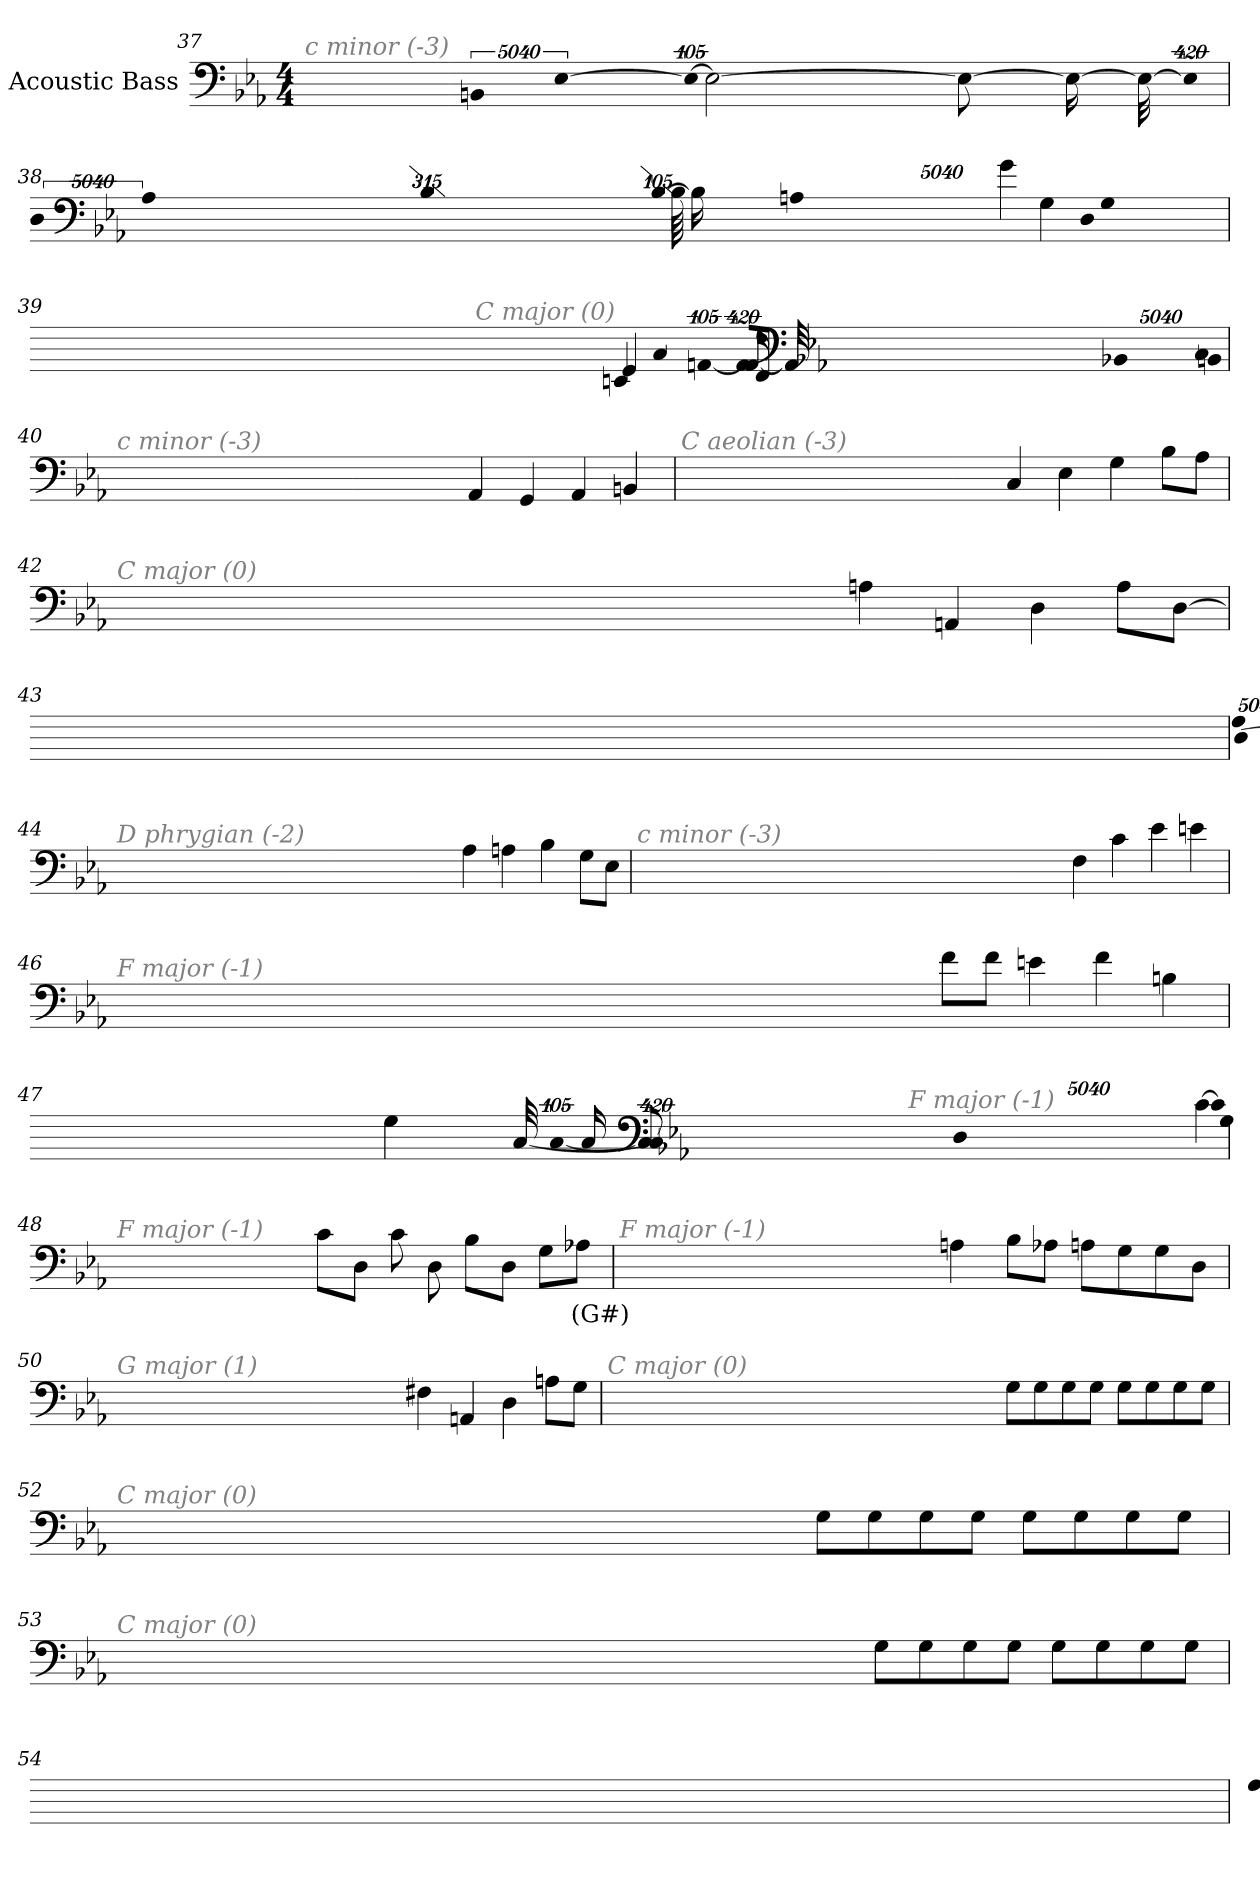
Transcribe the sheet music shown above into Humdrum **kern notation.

**kern	**text
*part1	*part1
*staff1	*staff1
*I"Acoustic Bass	*
*clefF4	*
*ITrd7c12	*
*k[b-e-a-]	*
*E-:	*
*M4/4	*
=37	=37
!LO:TX:i:color=#808080:t=c minor (-3)	!
!LO:N:vis=8	!
40320%3347BBBn	.
!LO:N:vis=4	!
[20160%3347EE-	.
!LO:N:vis=1024	!
13440%13EE-_	.
2EE-_	.
8EE-_	.
16EE-_	.
32EE-_	.
!LO:N:vis=1024%31	!
13440%407EE-]	.
=38	=38
!LO:TX:i:color=#808080:t=F major (-1)	!
4G	.
4GG	.
!LO:N:vis=8	!
40320%3347DDL	.
!LO:N:vis=8	!
40320%3347GG	.
!LO:N:vis=8	!
40320%3347AAnJ	.
!LO:N:vis=1024	!
[13440%13BB-L	.
16BB-L_	.
64BB-L_	.
!LO:N:vis=256	!
20160%79BB-L]	.
!LO:N:vis=8	!
40320%3347AA	.
!LO:N:vis=8	!
40320%3347DDJ	.
=39	=39
!LO:TX:i:color=#808080:t=C major (0)	!
!LO:N:vis=8	!
40320%3347CCL	.
!LO:N:vis=8	!
40320%3347BBBn	.
!LO:N:vis=8	!
40320%3347BBB-XJ	.
!LO:N:vis=1024	!
[13440%13AAAnL	.
16AAAL_	.
32AAAL_	.
!LO:N:vis=1024%31	!
13440%407AAAL]	.
8FFFJ	.
4GGG	.
8CCL	.
8EEEnJ	.
=40	=40
!LO:TX:i:color=#808080:t=c minor (-3)	!
4AAA-	.
4GGG	.
4AAA-	.
4BBBn	.
=41	=41
!LO:TX:i:color=#808080:t=C aeolian (-3)	!
4CC	.
4EE-	.
4GG	.
8BB-L	.
8AA-J	.
=42	=42
!LO:TX:i:color=#808080:t=C major (0)	!
4AAn	.
4AAAn	.
4DD	.
8AAL	.
[8DDJ	.
=43	=43
!LO:TX:i:color=#808080:t=D mixolydian (1)	!
!LO:N:vis=8	!
40320%3347DDL]	.
!LO:N:vis=8	!
40320%3347GG	.
!LO:N:vis=8	!
40320%3347DDJ	.
!LO:N:vis=1024	!
[13440%13BBBn	.
8BBB_	.
16BBB_	.
32BBB_	.
!LO:N:vis=1024%31	!
13440%407BBB]	.
4DD	.
8GGL	.
8DDJ	.
=44	=44
!LO:TX:i:color=#808080:t=D phrygian (-2)	!
4AA-	.
4AAn	.
4BB-	.
8GGL	.
8EE-J	.
=45	=45
!LO:TX:i:color=#808080:t=c minor (-3)	!
4FF	.
4C	.
4E-	.
4En	.
=46	=46
!LO:TX:i:color=#808080:t=F major (-1)	!
8FL	.
8FJ	.
4En	.
4F	.
4BBn	.
=47	=47
!LO:TX:i:color=#808080:t=F major (-1)	!
[4C	.
!LO:N:vis=8	!
40320%3347CL]	.
!LO:N:vis=8	!
40320%3347GG	.
!LO:N:vis=8	!
40320%3347DDJ	.
!LO:N:vis=1024	!
[13440%13CC	.
8CC_	.
16CC_	.
32CC_	.
!LO:N:vis=1024%31	!
13440%407CC]	.
4GG	.
=48	=48
!LO:TX:i:color=#808080:t=F major (-1)	!
8CL	.
8DDJ	.
8C	.
8DD	.
8BB-L	.
8DDJ	.
8GGL	.
8AA-XiJ	(G#)
=49	=49
!LO:TX:i:color=#808080:t=F major (-1)	!
4AAn	.
8BB-L	.
8AA-XJ	.
8AAnL	.
8GG	.
8GG	.
8DDJ	.
=50	=50
!LO:TX:i:color=#808080:t=G major (1)	!
4FF#X	.
4AAAn	.
4DD	.
8AAnL	.
8GGJ	.
=51	=51
!LO:TX:i:color=#808080:t=C major (0)	!
8GGL	.
8GG	.
8GG	.
8GGJ	.
8GGL	.
8GG	.
8GG	.
8GGJ	.
=52	=52
!LO:TX:i:color=#808080:t=C major (0)	!
8GGL	.
8GG	.
8GG	.
8GGJ	.
8GGL	.
8GG	.
8GG	.
8GGJ	.
=53	=53
!LO:TX:i:color=#808080:t=C major (0)	!
8GGL	.
8GG	.
8GG	.
8GGJ	.
8GGL	.
8GG	.
8GG	.
8GGJ	.
=54	=54
!LO:TX:i:color=#808080:t=C major (0)	!
!LO:N:vis=8	!
40320%3347GGL	.
!LO:N:vis=8	!
40320%3347GG	.
!LO:N:vis=8	!
40320%3347GGJ	.
!LO:N:vis=1024	!
[13440%13GGL	.
16GGL_	.
64GGL_	.
!LO:N:vis=256	!
20160%79GGL]	.
!LO:N:vis=8	!
40320%3347GG	.
!LO:N:vis=8	!
40320%3347GGJ	.
!LO:N:vis=8	!
40320%3347GGL	.
!LO:N:vis=1024	!
[13440%13GG	.
16GG_	.
64GG_	.
!LO:N:vis=256	!
20160%79GG]	.
!LO:N:vis=8	!
40320%3347GGJ	.
!LO:N:vis=8	!
40320%3347GGL	.
!LO:N:vis=8	!
40320%3347GG	.
!LO:N:vis=1024	!
[13440%13DDJ	.
16DDJ_	.
64DDJ_	.
!LO:N:vis=256	!
20160%79DDJ]	.
=	=
*-	*-
